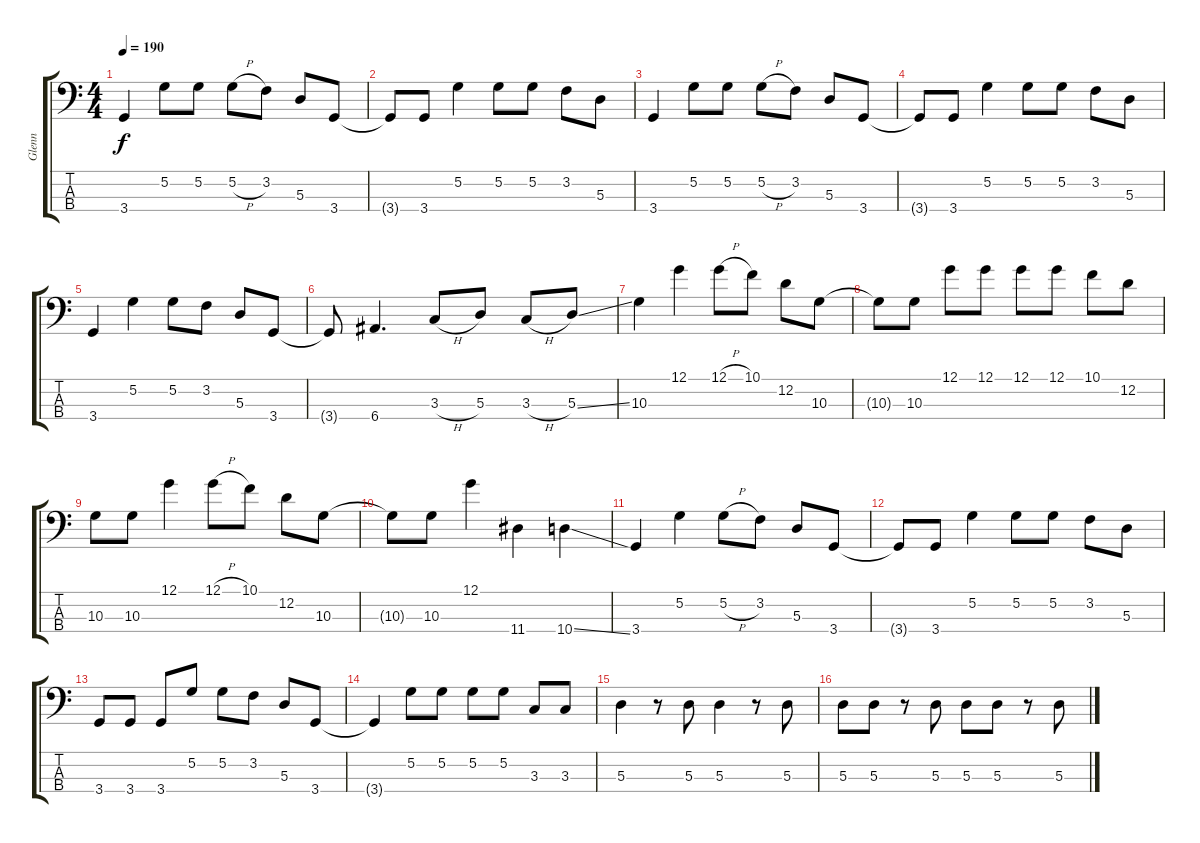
\track ("Glenn" "Glenn") {instrument electricbassfinger}
\staff {score tabs}
\tuning (G2 D2 A1 E1) {hide}
\ts (4 4)
\tempo 190
\clef f4
\ks c
3.4.4{dy f} 5.2.8 5.2.8 5.2{h}.8 3.2.8 5.3.8 3.4.8 |
3.4{t}.8 3.4.8 5.2.4 5.2.8 5.2.8 3.2.8 5.3.8 |
3.4.4 5.2.8 5.2.8 5.2{h}.8 3.2.8 5.3.8 3.4.8 |
3.4{t}.8 3.4.8 5.2.4 5.2.8 5.2.8 3.2.8 5.3.8 |
3.4.4 5.2.4 5.2.8 3.2.8 5.3.8 3.4.8 |
3.4{t}.8 6.4.4{d} 3.3{h}.8 5.3.8 3.3{h}.8 5.3{ss}.8 |
10.3.4 12.1.4 12.1{h}.8 10.1.8 12.2.8 10.3.8 |
10.3{t}.8 10.3.8 12.1.8 12.1.8 12.1.8 12.1.8 10.1.8 12.2.8 |
10.3.8 10.3.8 12.1.4 12.1{h}.8 10.1.8 12.2.8 10.3.8 |
10.3{t}.8 10.3.8 12.1.4 11.4.4 10.4{ss}.4 |
3.4.4 5.2.4 5.2{h}.8 3.2.8 5.3.8 3.4.8 |
3.4{t}.8 3.4.8 5.2.4 5.2.8 5.2.8 3.2.8 5.3.8 |
3.4.8 3.4.8 3.4.8 5.2.8 5.2.8 3.2.8 5.3.8 3.4.8 |
3.4{t}.4 5.2.8 5.2.8 5.2.8 5.2.8 3.3.8 3.3.8 |
5.3.4 r.8 5.3.8 5.3.4 r.8 5.3.8 |
5.3.8 5.3.8 r.8 5.3.8 5.3.8 5.3.8 r.8 5.3.8
